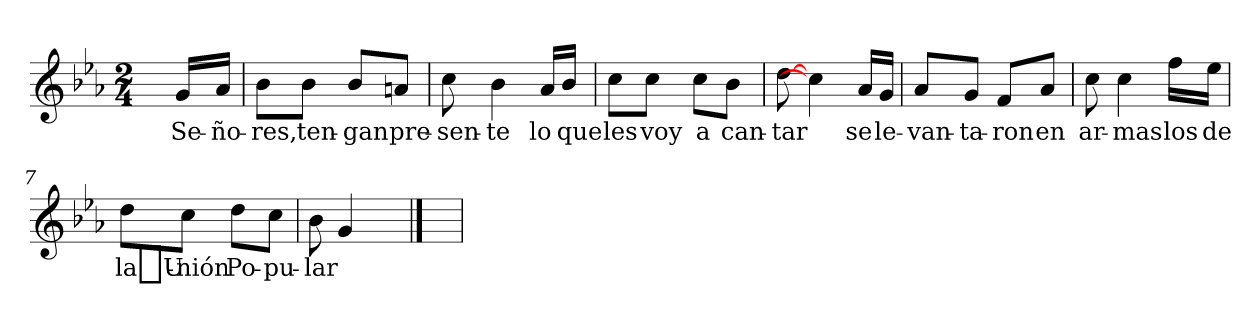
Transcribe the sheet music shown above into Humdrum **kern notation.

**kern	**text
*part1	*part1
*staff1	*staff1
*clefG2	*
*k[b-e-a-]	*
*E-:	*
*M2/4	*
=	=
8ryy	.
16gi/LL	Se-
16a-i/JJ	-ño-
=1	=1
8b-i\L	-res,
8b-i\J	ten-
8b-i/L	-gan
8ani/J	pre-
=2	=2
8cci\	-sen-
4b-i\	-te
16a-i/LL	lo
16b-i/JJ	que
=3	=3
8cci\L	les
8cci\J	voy
8cci\L	a
8b-i\J	can-
=4	=4
[8ddi\	-tar
4cci\]	.
16a-i/LL	se
16gi/JJ	le-
!!LO:LB:g=z
=5	=5
8a-i/L	-van-
8gi/J	-ta-
8fi/L	-ron
8a-i/J	en
=6	=6
8cci\	ar-
4cci\	-mas
16ffi\LL	los
16ee-i\JJ	de
=7	=7
8ddi\L	la_U-
8cci\J	-nión
8ddi\L	Po-
8cci\J	-pu-
=8	=8
8b-i\	-lar
4gi/	.
[8Reyy	.
==9	==9
8Reyy]	.
=	=
*-	*-
